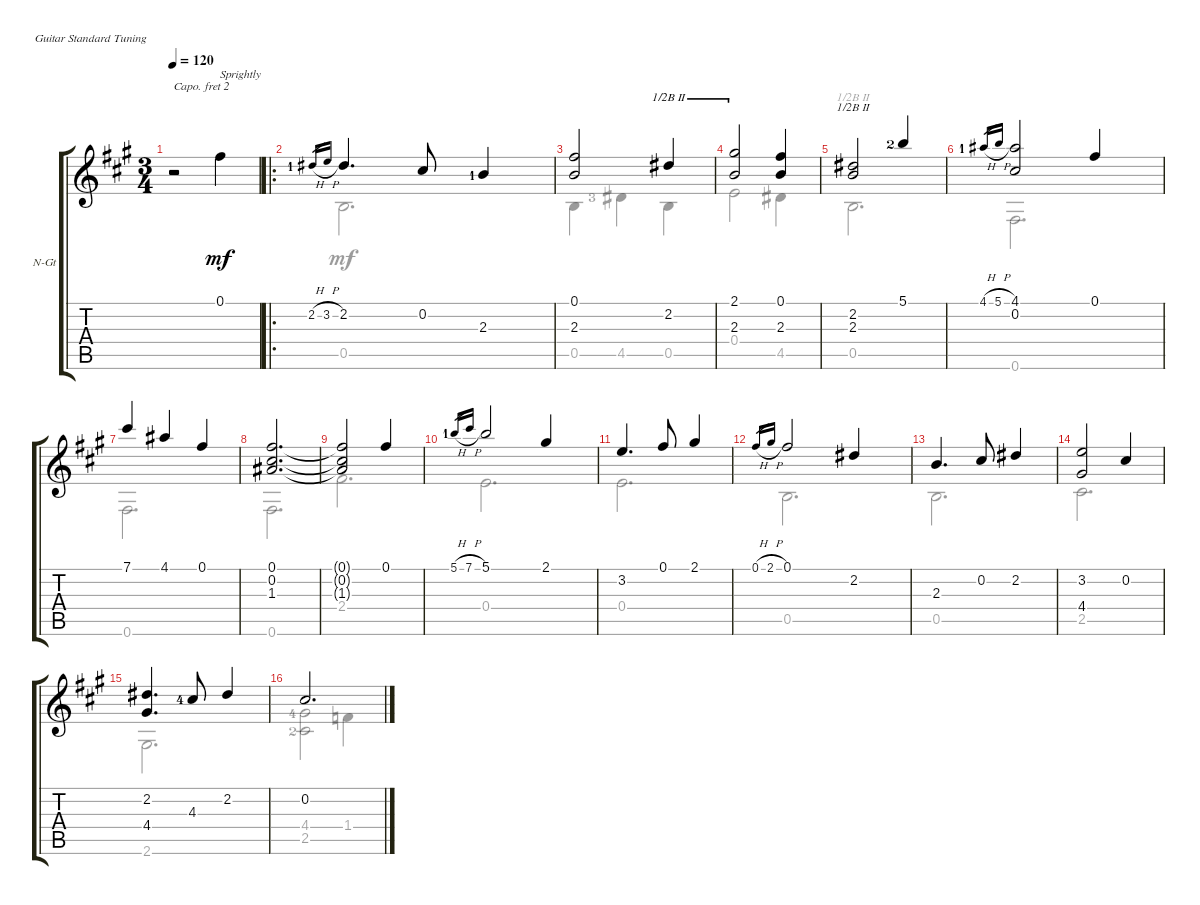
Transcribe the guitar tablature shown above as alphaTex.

\defaultSystemsLayout 4
\bracketExtendMode groupsimilarinstruments
\firstSystemTrackNameOrientation horizontal
\otherSystemsTrackNameOrientation horizontal
\track ("Nylon Guitar" "N-Gt") {instrument acousticguitarnylon}
\staff {score tabs}
\capo 2
\tuning (E4 B3 G3 D3 A2 E2)
\voice
\ts (3 4)
\tempo 120
\clef g2
\ks a
r.2{dy mf instrument acousticguitarnylon} 0.1.4{txt "Sprightly"} |
\ro
2.2{h lf 2}.16{gr} 3.2{h}.16{gr} 2.2.4{d} 0.2.8 2.3{lf 2}.4 |
(0.1 2.3).2 2.2.4{barre (2 half)} |
(2.1 2.3).2{barre (2 half)} (2.3 0.1).4 |
(2.2 2.3).2{barre (2 half)} 5.1{lf 3}.4 |
4.1{h lf 2}.16{gr} 5.1{h}.16{gr} (4.1 0.2).2 0.1.4 |
7.1.4 4.1.4 0.1.4 |
(0.1 0.2 1.3).2{d} |
(1.3{t} 0.2{t} 0.1{t}).2 0.1.4 |
5.1{h lf 2}.16{gr} 7.1{h}.16{gr} 5.1.2 2.1.4 |
3.2.4{d} 0.1.8 2.1.4 |
0.1{h}.16{gr} 2.1{h}.16{gr} 0.1.2 2.2.4 |
2.3.4{d} 0.2.8 2.2.4 |
(3.2 4.4).2 0.2.4 |
(2.2 4.4).4{d} 4.3{lf 5}.8 2.2.4 |
0.2.2{d}
\voice
\clef g2
\ottava regular
\simile none
\ks a
|
0.5.2{d} |
0.5.4 4.5{lf 4}.4 0.5.4{barre (2 half)} |
0.4.2{barre (2 half)} 4.5.4 |
0.5.2{d barre (2 half)} |
0.6.2{d} |
0.6.2{d} |
0.6.2{d} |
2.4.2{d} |
0.4.2{d} |
0.4.2{d} |
0.5.2{d} |
0.5.2{d} |
2.5.2{d} |
2.6.2{d} |
(2.5{lf 3} 4.4{lf 5}).2 1.4.4
